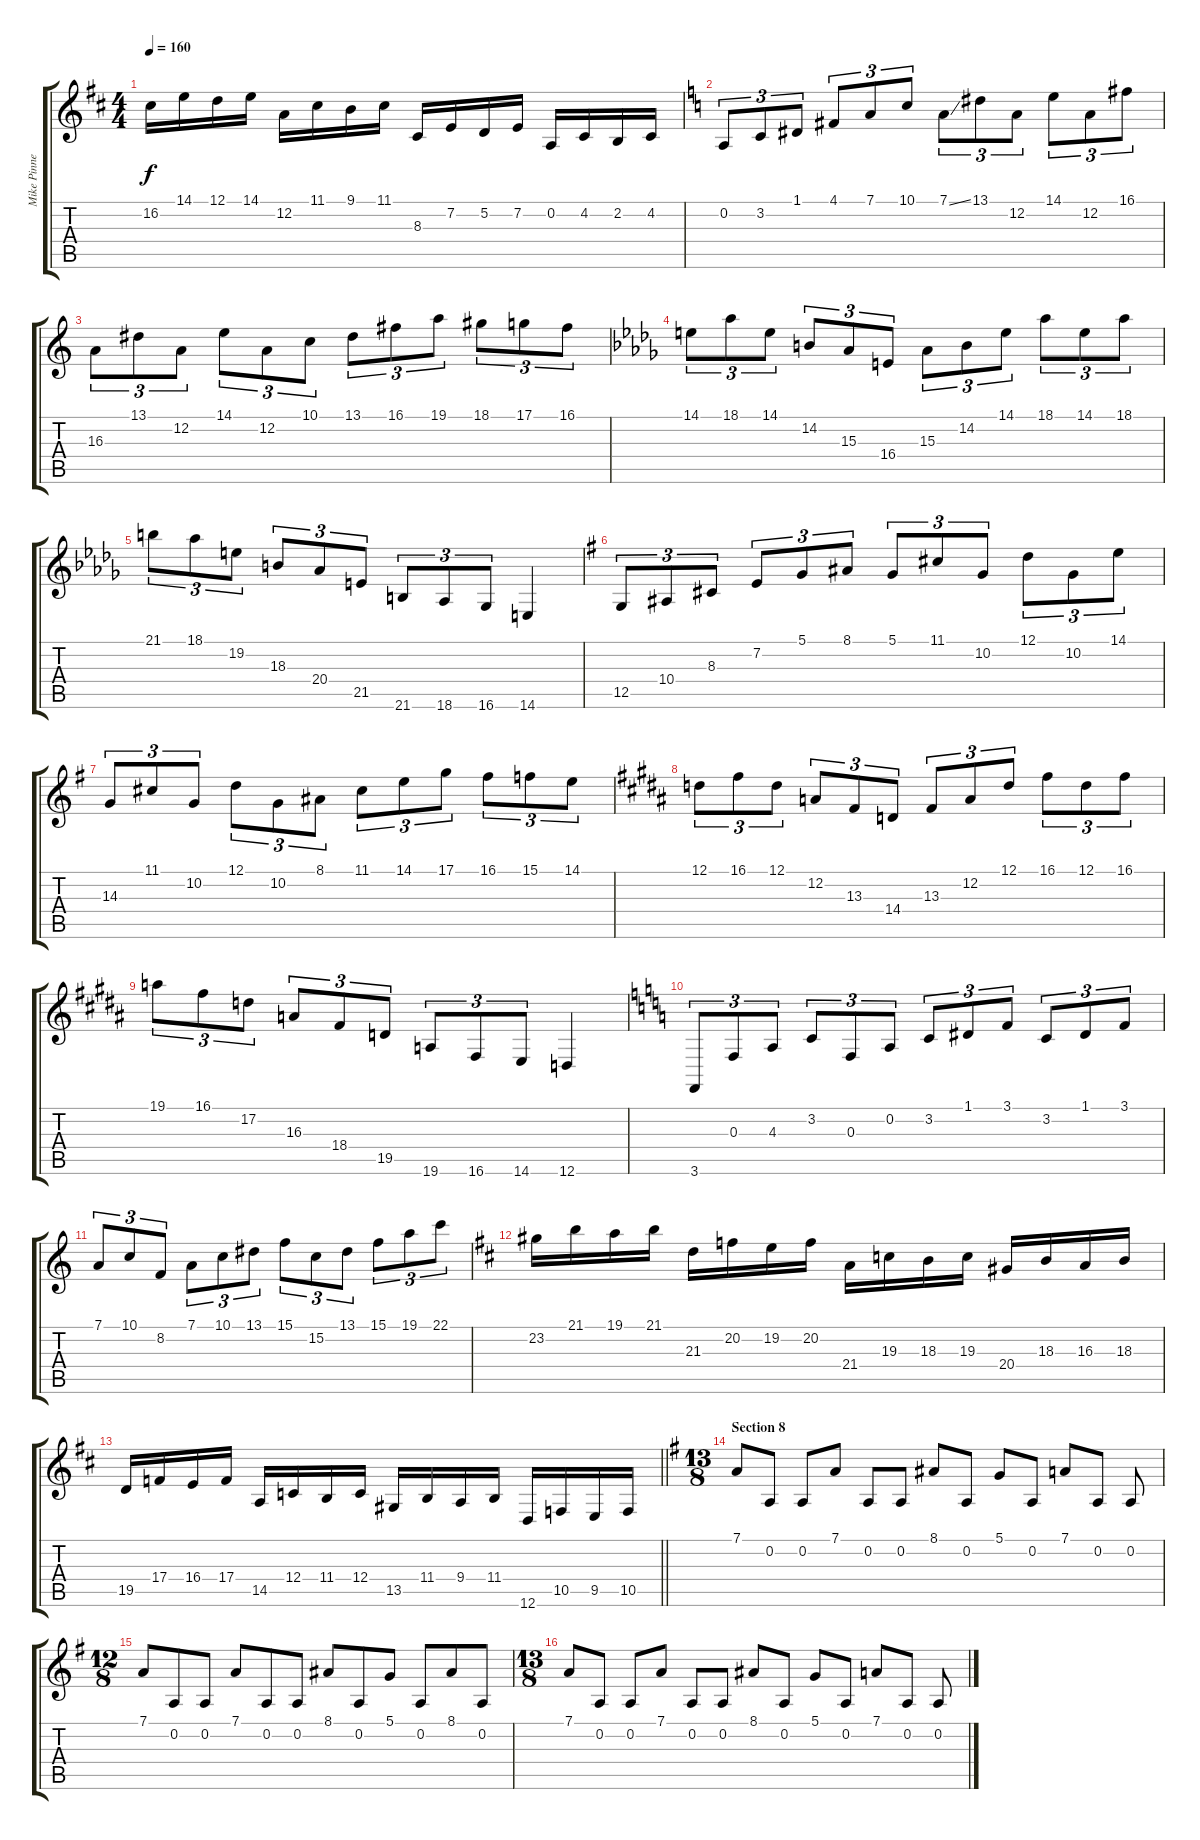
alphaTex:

\track ("Mike Pinnella (piano)" "Mike Pinne") {instrument harpsichord}
\staff {score tabs}
\tuning (D4 A3 F3 C3 G2 D2) {hide}
\ts (4 4)
\tempo 160
\clef g2
\ks bminor
16.2.16{dy f} 14.1.16 12.1.16 14.1.16 12.2.16 11.1.16 9.1.16 11.1.16 8.3.16 7.2.16 5.2.16 7.2.16 0.2.16 4.2.16 2.2.16 4.2.16 |
\ks aminor
0.2.8{tu (3 2)} 3.2.8{tu (3 2)} 1.1.8{tu (3 2)} 4.1.8{tu (3 2)} 7.1.8{tu (3 2)} 10.1.8{tu (3 2)} 7.1{ss}.8{tu (3 2)} 13.1.8{tu (3 2)} 12.2.8{tu (3 2)} 14.1.8{tu (3 2)} 12.2.8{tu (3 2)} 16.1.8{tu (3 2)} |
16.3.8{tu (3 2)} 13.1.8{tu (3 2)} 12.2.8{tu (3 2)} 14.1.8{tu (3 2)} 12.2.8{tu (3 2)} 10.1.8{tu (3 2)} 13.1.8{tu (3 2)} 16.1.8{tu (3 2)} 19.1.8{tu (3 2)} 18.1.8{tu (3 2)} 17.1.8{tu (3 2)} 16.1.8{tu (3 2)} |
\ks bbminor
14.1.8{tu (3 2)} 18.1.8{tu (3 2)} 14.1.8{tu (3 2)} 14.2.8{tu (3 2)} 15.3.8{tu (3 2)} 16.4.8{tu (3 2)} 15.3.8{tu (3 2)} 14.2.8{tu (3 2)} 14.1.8{tu (3 2)} 18.1.8{tu (3 2)} 14.1.8{tu (3 2)} 18.1.8{tu (3 2)} |
21.1.8{tu (3 2)} 18.1.8{tu (3 2)} 19.2.8{tu (3 2)} 18.3.8{tu (3 2)} 20.4.8{tu (3 2)} 21.5.8{tu (3 2)} 21.6.8{tu (3 2)} 18.6.8{tu (3 2)} 16.6.8{tu (3 2)} 14.6.4 |
\ks eminor
12.5.8{tu (3 2)} 10.4.8{tu (3 2)} 8.3.8{tu (3 2)} 7.2.8{tu (3 2)} 5.1.8{tu (3 2)} 8.1.8{tu (3 2)} 5.1.8{tu (3 2)} 11.1.8{tu (3 2)} 10.2.8{tu (3 2)} 12.1.8{tu (3 2)} 10.2.8{tu (3 2)} 14.1.8{tu (3 2)} |
14.3.8{tu (3 2)} 11.1.8{tu (3 2)} 10.2.8{tu (3 2)} 12.1.8{tu (3 2)} 10.2.8{tu (3 2)} 8.1.8{tu (3 2)} 11.1.8{tu (3 2)} 14.1.8{tu (3 2)} 17.1.8{tu (3 2)} 16.1.8{tu (3 2)} 15.1.8{tu (3 2)} 14.1.8{tu (3 2)} |
\ks g#minor
12.1.8{tu (3 2)} 16.1.8{tu (3 2)} 12.1.8{tu (3 2)} 12.2.8{tu (3 2)} 13.3.8{tu (3 2)} 14.4.8{tu (3 2)} 13.3.8{tu (3 2)} 12.2.8{tu (3 2)} 12.1.8{tu (3 2)} 16.1.8{tu (3 2)} 12.1.8{tu (3 2)} 16.1.8{tu (3 2)} |
19.1.8{tu (3 2)} 16.1.8{tu (3 2)} 17.2.8{tu (3 2)} 16.3.8{tu (3 2)} 18.4.8{tu (3 2)} 19.5.8{tu (3 2)} 19.6.8{tu (3 2)} 16.6.8{tu (3 2)} 14.6.8{tu (3 2)} 12.6.4 |
\ks aminor
3.6.8{tu (3 2)} 0.3.8{tu (3 2)} 4.3.8{tu (3 2)} 3.2.8{tu (3 2)} 0.3.8{tu (3 2)} 0.2.8{tu (3 2)} 3.2.8{tu (3 2)} 1.1.8{tu (3 2)} 3.1.8{tu (3 2)} 3.2.8{tu (3 2)} 1.1.8{tu (3 2)} 3.1.8{tu (3 2)} |
7.1.8{tu (3 2)} 10.1.8{tu (3 2)} 8.2.8{tu (3 2)} 7.1.8{tu (3 2)} 10.1.8{tu (3 2)} 13.1.8{tu (3 2)} 15.1.8{tu (3 2)} 15.2.8{tu (3 2)} 13.1.8{tu (3 2)} 15.1.8{tu (3 2)} 19.1.8{tu (3 2)} 22.1.8{tu (3 2)} |
\ks bminor
23.2.16 21.1.16 19.1.16 21.1.16 21.3.16 20.2.16 19.2.16 20.2.16 21.4.16 19.3.16 18.3.16 19.3.16 20.4.16 18.3.16 16.3.16 18.3.16 |
\barLineRight lightlight
19.5.16 17.4.16 16.4.16 17.4.16 14.5.16 12.4.16 11.4.16 12.4.16 13.5.16 11.4.16 9.4.16 11.4.16 12.6.16 10.5.16 9.5.16 10.5.16 |
\ts (13 8)
\section ("" "Section 8")
\ks eminor
7.1.8{volume 10 instrument pad1newage} 0.2.8 0.2.8 7.1.8 0.2.8 0.2.8 8.1.8 0.2.8 5.1.8 0.2.8 7.1.8 0.2.8 0.2.8 |
\ts (12 8)
7.1.8 0.2.8 0.2.8 7.1.8 0.2.8 0.2.8 8.1.8 0.2.8 5.1.8 0.2.8 8.1.8 0.2.8 |
\ts (13 8)
7.1.8 0.2.8 0.2.8 7.1.8 0.2.8 0.2.8 8.1.8 0.2.8 5.1.8 0.2.8 7.1.8 0.2.8 0.2.8
